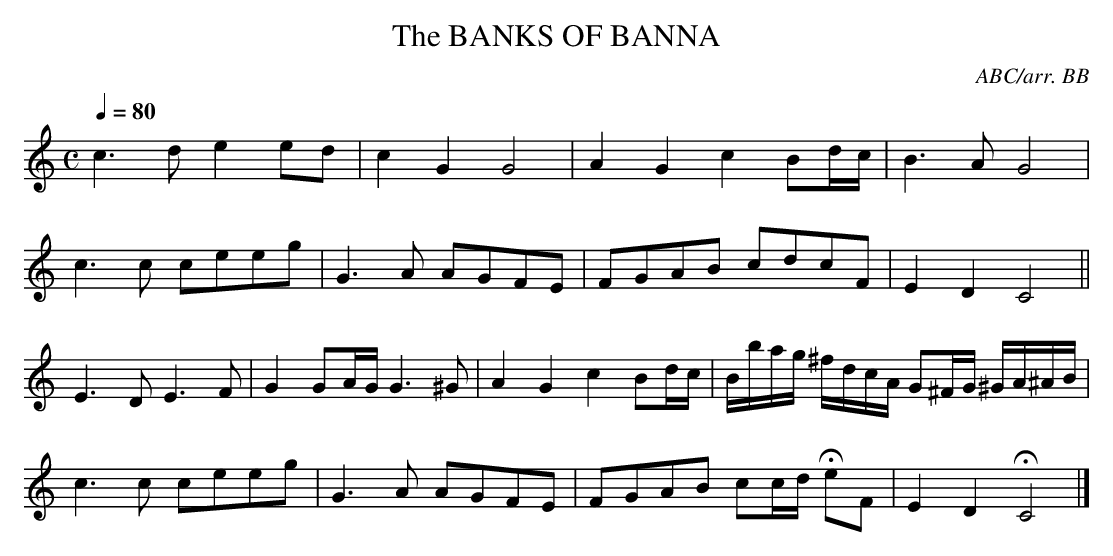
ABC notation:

X:1
T:BANKS OF BANNA, The
C:ABC/arr. BB
Q:1/4=80
L:1/8
M:C
K:C
c3d e2ed|c2G2 G4|A2G2 c2Bd/c/|B3A G4|
c3c ceeg|G3A AGFE|FGAB cdcF|E2D2 C4 ||
E3D E3F|G2 GA/G/ G3^G|A2G2 c2Bd/c/|\
B/b/a/g/ ^f/d/c/A/ G^F/G/ ^G/A/^A/B/|
c3c ceeg|G3A AGFE|FGAB cc/d/ HeF|E2D2 HC4 |]
